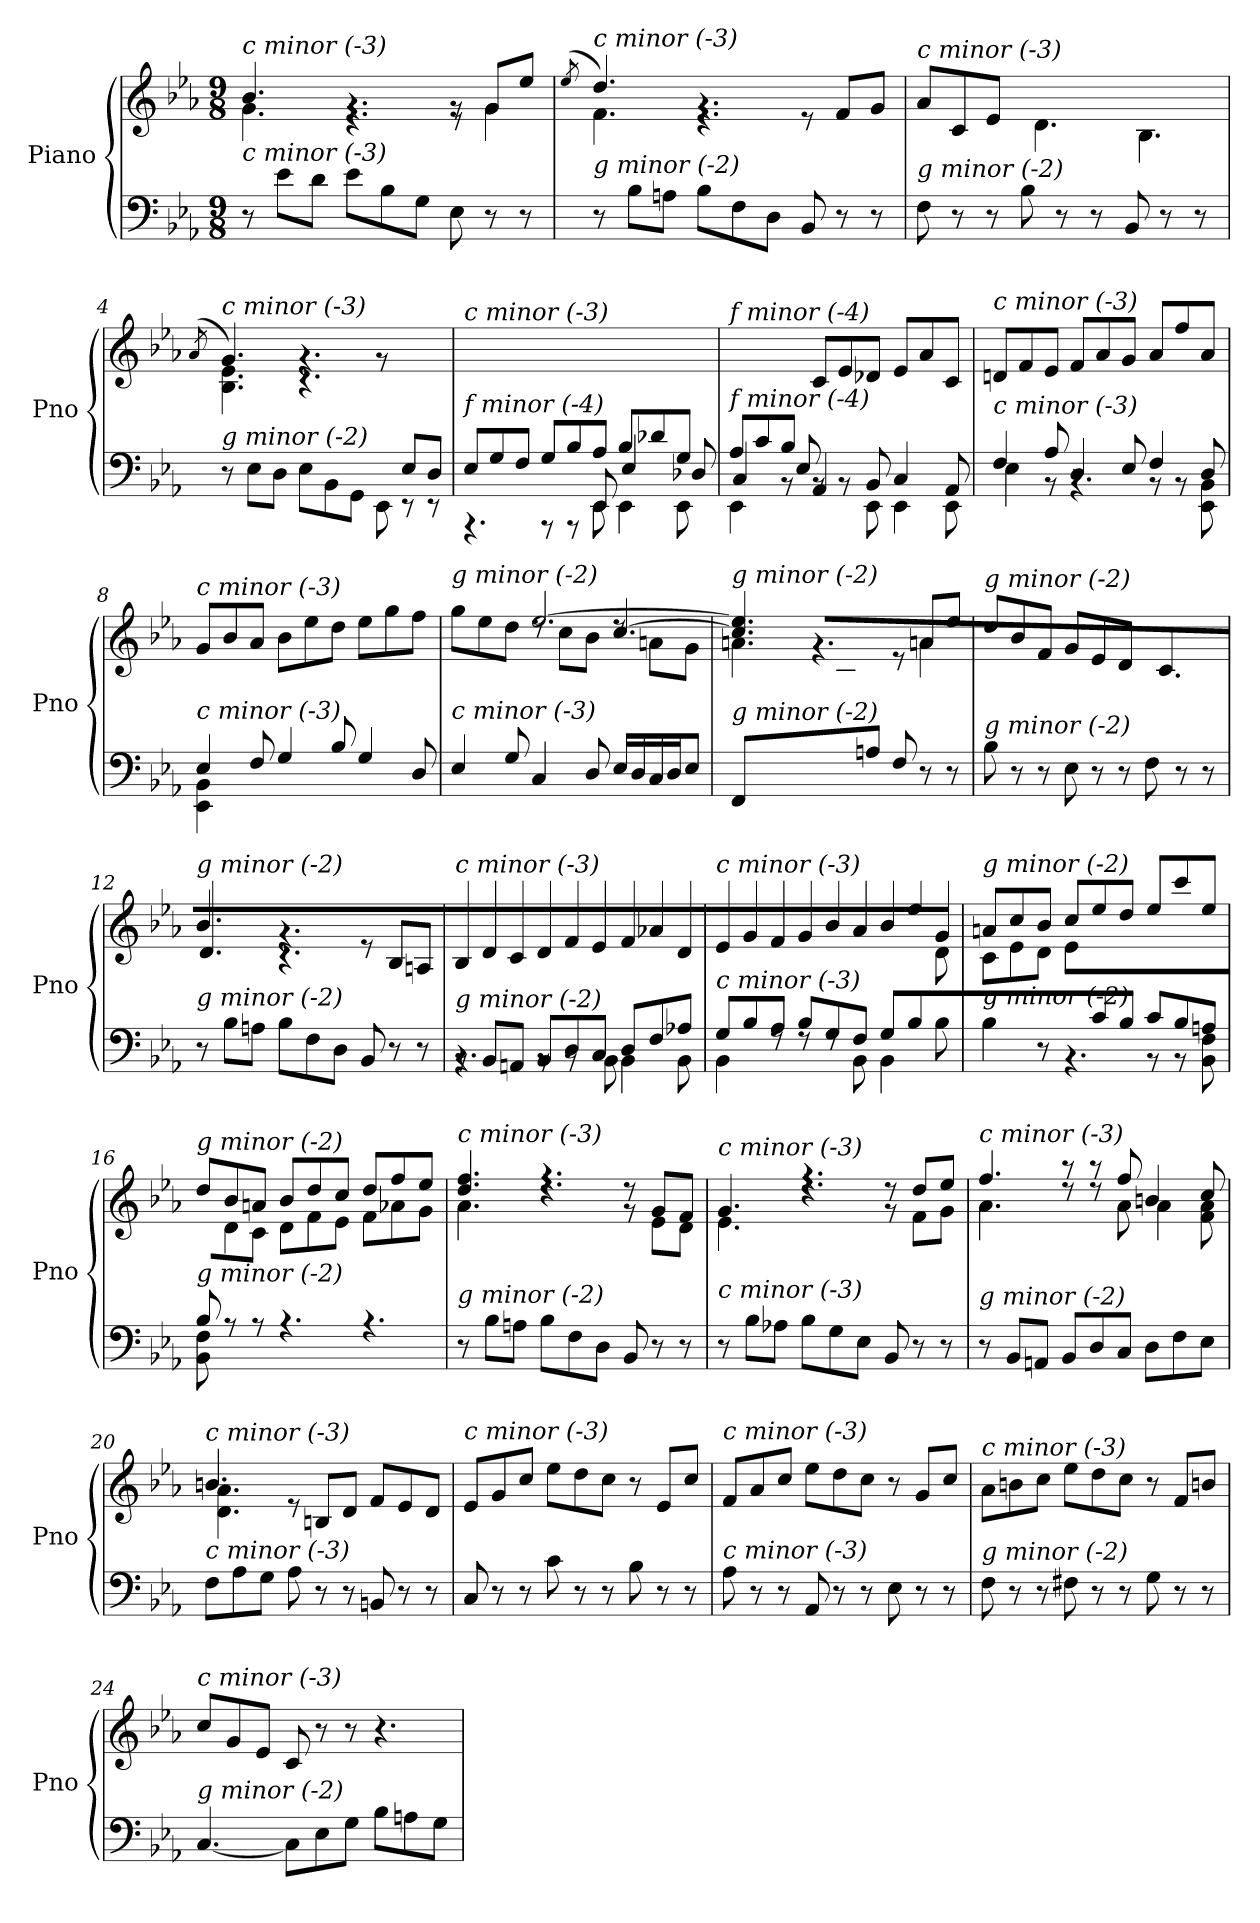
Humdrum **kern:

**kern	**kern
*part1	*part1
*staff2	*staff1
*I"Piano	*
*I'Pno	*
*clefF4	*clefG2
*k[b-e-a-]	*k[b-e-a-]
*M9/8	*M9/8
=1	=1
*	*^
!	!LO:TX:i:t=c minor (-3)	!
!LO:TX:i:t=c minor (-3)	!	!
8r	4.b-/	4.g\
8e-\L	.	.
8d\J	.	.
8e-\L	4.rg	4.r
8B-\	.	.
8G\J	.	.
8E-\	8rg	8r
8r	8g/L	4g\
8r	8ee-/J	.
*	*v	*v
=2	=2
.	(8qee-/
*^	*^
*	*^	*	*^
!	!	!	!LO:TX:i:t=c minor (-3)	!	!
!LO:TX:i:t=g minor (-2)	!	!	!	!	!
2.ryy	4.ryy	8r	4.dd/)	4.f\	8ee-!yy
.	.	8B-\L	.	.	4dd!yy
.	.	8An\J	.	.	.
.	2.ryy	8B-\L	4.rg	4.r	2.ryy
.	.	8F\	.	.	.
.	.	8D\J	.	.	.
4.ryy	.	8BB-/	8re	4.ryy	.
.	.	8r	8f/L	.	.
.	.	8r	8g/J	.	.
*	*	*	*	*v	*v
=3	=3	=3	=3	=3
!	!	!	!LO:TX:i:t=c minor (-3)	!
!LO:TX:i:t=g minor (-2)	!	!	!	!
*	*v	*v	*	*
4.ryy	8F\	8a-/L	4.ryy
.	8r	8c/	.
.	8r	8e-/J	.
2.ryy	8B-\	8d/Lyy	4.d\
.	8r	8f/	.
.	8r	8b-/J	.
.	8BB-/	8B-/Lyy	4.B-\
.	8r	8f/	.
.	8r	8a-/J	.
*v	*v	*	*
*	*v	*v
=4	=4
.	(8qa-/
*^	*^
*	*^	*	*^
*	*	*^	*	*	*
!	!	!	!	!LO:TX:i:t=c minor (-3)	!	!
!LO:TX:i:t=g minor (-2)	!	!	!	!	!	!
2..ryy	2.ryy	4.ryy	8r	4.g/)	4.B-\ 4.e-\	8a-!yy
.	.	.	8E-\L	.	.	4g!yy
.	.	.	8D\J	.	.	.
.	.	2.ryy	8E-\L	4.rg	4.r	2.ryy
.	.	.	8BB-\	.	.	.
.	.	.	8GG\J	.	.	.
.	4.ryy	.	8EE-\	8rg	4.ryy	.
8E-/L	.	.	8rEE	4ryy	.	.
8D/J	.	.	8rEE	.	.	.
*	*	*	*	*v	*v	*v
!!LO:LB:g=z
=5	=5	=5	=5	=5
!	!	!	!	!LO:TX:i:t=c minor (-3)
!LO:TX:i:t=f minor (-4)	!	!	!	!
*	*	*v	*v	*
8E-/L	4.rAAA	2ryy	2ryy
8G/	.	.	.
8F/J	.	.	.
8G/L	8rAAA	.	.
8B-/	8rAAA	8ryy	8ryy
8A-/J	8EE-/	8EE-\	2ryy
8B-/L	4E-/	4EE-\	.
8d-X/	.	.	.
8G/J	8D-X/	8EE-\	.
=6	=6	=6	=6
!	!	!	!LO:TX:i:t=f minor (-4)
!LO:TX:i:t=f minor (-4)	!	!	!
8A-/L	4C/	4EE-\	4.ryy
8c/	.	.	.
8B-/J	8E-/	8rBB	.
2.ryy	4AA-/	8rBB	8c/L
.	.	8rBB	8e-/
.	8BB-/	8EE-\	8d-X/J
.	4C/	4EE-\	8e-/L
.	.	.	8a-/
.	8AA-/	8EE-\	8c/J
=7	=7	=7	=7
!	!	!	!LO:TX:i:t=c minor (-3)
!LO:TX:i:t=c minor (-3)	!	!	!
*	*v	*v	*
4F/	4E-\	8dn/L
.	.	8f/
8A-/	8r	8e-/J
4D/	4.rBB	8f/L
.	.	8a-/
8E-/	.	8g/J
4F/	8r	8a-/L
.	8r	8ff/
8D/	8EE-\ 8BB-\	8a-/J
=8	=8	=8
*	*	*^
!	!	!LO:TX:i:t=c minor (-3)	!
!LO:TX:i:t=c minor (-3)	!	!	!
4E-/	4EE-\ 4BB-\	8g/L	4ryy
.	.	8b-/	.
8F/	2..ryy	8a-/J	2..ryy
4G/	.	8b-\L	.
.	.	8ee-\	.
8B-/	.	8dd\J	.
4G/	.	8ee-\L	.
.	.	8gg\	.
8D/	.	8ff\J	.
!!LO:LB:g=z
=9	=9	=9	=9
*	*^	*	*^
!	!	!	!LO:TX:i:t=g minor (-2)	!	!
!LO:TX:i:t=c minor (-3)	!	!	!	!	!
4.ryy	2.ryy	4E-/	8gg\L	4.ryy	2.ryy
.	.	.	8ee-\	.	.
.	.	8G/	8dd\J	.	.
2.ryy	.	4C/	[2.ee-/	8rdd	.
.	.	.	.	8cc\L	.
.	.	8D/	.	8b-\J	.
.	4.ryy	16E-/LL	.	8rdd	[4.cc/
.	.	16D/	.	.	.
.	.	16C/	.	8an\L	.
.	.	16D/J	.	.	.
.	.	8E-/J	.	8g\J	.
=10	=10	=10	=10	=10	=10
!	!	!	!LO:TX:i:t=g minor (-2)	!	!
!LO:TX:i:t=g minor (-2)	!	!	!	!	!
*	*v	*v	*	*	*
4.ryy	8FF/L	4.cc/] 4.ee-/]	4.an\	8ryy
.	2ryy	.	.	8f\
.	.	.	.	8e-\J
2ryy	.	4.rg	2ryy	8f\L
.	.	.	.	8c\
.	8An/J	.	.	2ryy
.	8F/	8re	.	.
4ryy	8r	8an/L	4a\	.
.	8r	8ee-/J	.	.
*	*	*	*v	*v
=11	=11	=11	=11
!	!	!LO:TX:i:t=g minor (-2)	!
!LO:TX:i:t=g minor (-2)	!	!	!
2.ryy	8B-\	8dd/L	2.ryy
.	8r	8b-/	.
.	8r	8f/J	.
.	8E-\	8g/L	.
.	8r	8e-/	.
.	8r	8d/J	.
4.ryy	8F\	8c/Lyy	4.c\
.	8r	8b-/	.
.	8r	8an/J	.
=12	=12	=12	=12
!	!	!LO:TX:i:t=g minor (-2)	!
!LO:TX:i:t=g minor (-2)	!	!	!
2.ryy	8r	4.b-/	4.d\
.	8B-\L	.	.
.	8An\J	.	.
.	8B-\L	4.rg	4.r
.	8F\	.	.
.	8D\J	.	.
4.ryy	8BB-/	8re	4.ryy
.	8r	8B-/L	.
.	8r	8An/J	.
*	*	*v	*v
!!LO:LB:g=z
=13	=13	=13
!	!	!LO:TX:i:t=c minor (-3)
!LO:TX:i:t=g minor (-2)	!	!
8rBB	4.rBB	8B-/L
8BB-/L	.	8d/
8AAn/J	.	8c/J
8BB-/L	8rBB	8d/L
8D/	8rBB	8f/
8C/J	8BB-\	8e-/J
8D/L	4BB-\	8f/L
8F/	.	8a-X/
8A-X/J	8BB-\	8d/J
=14	=14	=14
*	*	*^
!	!	!LO:TX:i:t=c minor (-3)	!
!LO:TX:i:t=c minor (-3)	!	!	!
8G/L	4BB-\	8e-/L	1ryy
8B-/	.	8g/	.
8A-/J	8rF	8f/J	.
8B-/L	8rF	8g/L	.
8G/	8rF	8b-/	.
8F/J	8BB-\	8a-/J	.
8G/L	4BB-\	8b-/L	.
8B-/	.	8ee-/	.
8ryy	8B-\	8g/J	8d\J
=15	=15	=15	=15
!	!	!LO:TX:i:t=g minor (-2)	!
!LO:TX:i:t=g minor (-2)	!	!	!
2ryy	4B-\	8an/L	8c\L
.	.	8cc/	8e-\
.	8r	8b-/J	8d\J
.	4.r	8cc/L	8e-\L
8c/	.	8ee-/	2ryy
8B-/J	.	8dd/J	.
8c/L	8rBB	8ee-/L	.
8B-/	8rBB	8ccc/	.
8An/J	8BB-\ 8F\	8ee-/J	8ryy
=16	=16	=16	=16
!	!	!LO:TX:i:t=g minor (-2)	!
!LO:TX:i:t=g minor (-2)	!	!	!
8B-/L	8BB-\ 8F\	8dd/L	8ryy
1ryy	8rA	8b-/	8d\
.	8rA	8an/J	8c\J
.	4.rA	8b-/L	8d\L
.	.	8dd/	8f\
.	.	8cc/J	8e-\J
.	4.rA	8dd/L	8f\L
.	.	8ff/	8a-X\
.	.	8ee-/J	8g\J
*v	*v	*	*
!!LO:LB:g=z	!!
=17	=17	=17
!	!LO:TX:i:t=c minor (-3)	!
!LO:TX:i:t=g minor (-2)	!	!
8r	4.dd/ 4.ff/	4.a-\
8B-\L	.	.
8An\J	.	.
8B-\L	4.r	4.rdd
8F\	.	.
8D\J	.	.
8BB-/	8rg	8rdd
8r	8g/L	8e-\L
8r	8f/J	8d\J
=18	=18	=18
!	!LO:TX:i:t=c minor (-3)	!
!LO:TX:i:t=c minor (-3)	!	!
8r	4.g/	4.e-\
8B-\L	.	.
8A-X\J	.	.
8B-\L	4.r	4.rdd
8G\	.	.
8E-\J	.	.
8BB-/	8rg	8rdd
8r	8dd/L	8f\L
8r	8ee-/J	8g\J
=19	=19	=19
!	!LO:TX:i:t=c minor (-3)	!
!LO:TX:i:t=g minor (-2)	!	!
8r	4.ff/	4.a-\
8BB-/L	.	.
8AAn/J	.	.
8BB-/L	8r	8rdd
8D/	8r	8rdd
8C/J	8ff/	8a-\
8D\L	4bn/	4a-\
8F\	.	.
8E-\J	8cc/	8f\ 8a-\
=20	=20	=20
*^	*	*
!	!	!LO:TX:i:t=c minor (-3)	!
!LO:TX:i:t=c minor (-3)	!	!	!
4.ryy	8F\L	4.bn/	4.d\ 4.a-\
.	8A-\	.	.
.	8G\J	.	.
2.ryy	8A-\	8re	2.ryy
.	8r	8Bn/L	.
.	8r	8d/J	.
.	8BBn/	8f/L	.
.	8r	8e-/	.
.	8r	8d/J	.
*	*	*v	*v
=21	=21	=21
!	!	!LO:TX:i:t=c minor (-3)
!LO:TX:i:t=c minor (-3)	!	!
*v	*v	*
8C/	8e-/L
8r	8g/
8r	8cc/J
8c\	8ee-\L
8r	8dd\
8r	8cc\J
8B-\	8r
8r	8e-/L
8r	8cc/J
!!LO:PB:g=z
=22	=22
!	!LO:TX:i:t=c minor (-3)
!LO:TX:i:t=c minor (-3)	!
8A-\	8f/L
8r	8a-/
8r	8cc/J
8AA-/	8ee-\L
8r	8dd\
8r	8cc\J
8E-\	8r
8r	8g/L
8r	8cc/J
=23	=23
!	!LO:TX:i:t=c minor (-3)
!LO:TX:i:t=g minor (-2)	!
8F\	8a-\L
8r	8bn\
8r	8cc\J
8F#X\	8ee-\L
8r	8dd\
8r	8cc\J
8G\	8r
8r	8f/L
8r	8bn/J
=24	=24
!	!LO:TX:i:t=c minor (-3)
!LO:TX:i:t=g minor (-2)	!
[4.C/	8cc/L
.	8g/
.	8e-/J
8C\L]	8c/
8E-\	8r
8G\J	8r
8B-\L	4.r
8An\	.
8G\J	.
=	=
*-	*-
